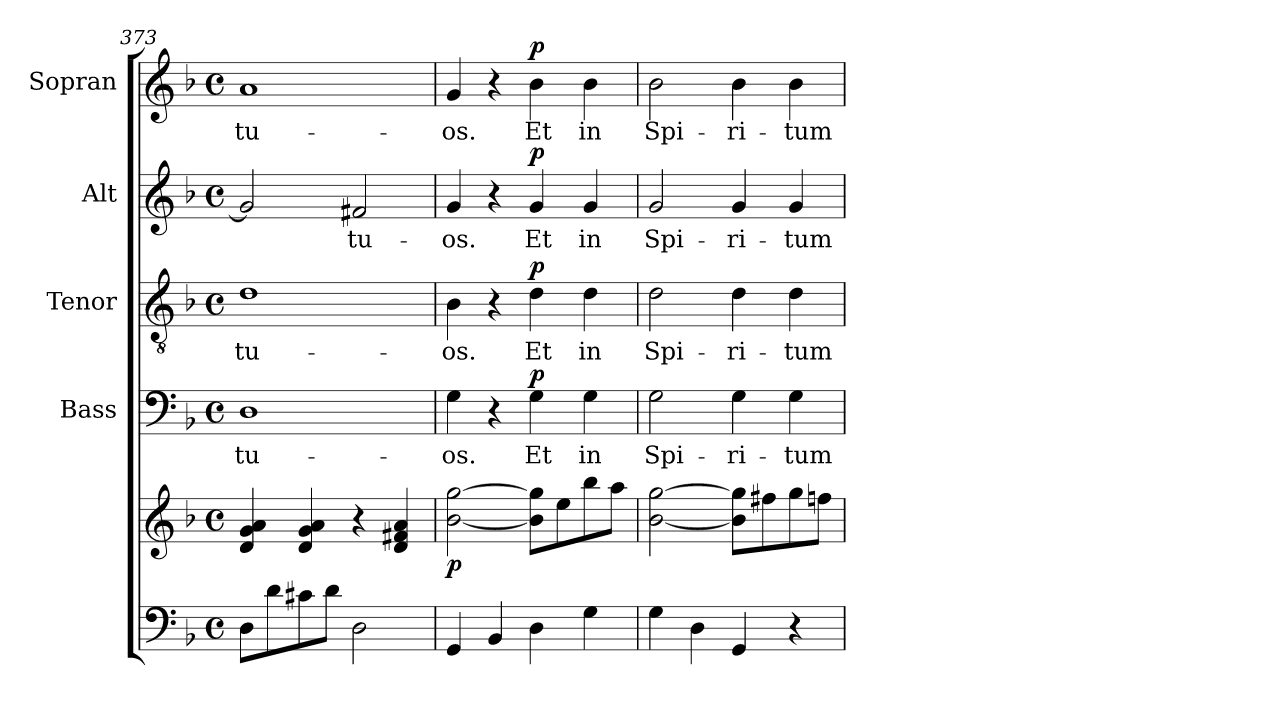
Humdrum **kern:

**kern	**kern	**dynam	**kern	**text	**dynam	**kern	**text	**dynam	**kern	**text	**dynam	**kern	**text	**dynam
*part5	*part5	*part5	*part4	*part4	*part4	*part3	*part3	*part3	*part2	*part2	*part2	*part1	*part1	*part1
*staff6	*staff5	*staff5/6	*staff4	*staff4	*staff4	*staff3	*staff3	*staff3	*staff2	*staff2	*staff2	*staff1	*staff1	*staff1
*	*	*	*I"Bass	*	*	*I"Tenor	*	*	*I"Alt	*	*	*I"Sopran	*	*
*	*	*	*I'B.	*	*	*I'T.	*	*	*I'A.	*	*	*I'S.	*	*
*clefF4	*clefG2	*	*clefF4	*	*	*clefGv2	*	*	*clefG2	*	*	*clefG2	*	*
*k[b-]	*k[b-]	*	*k[b-]	*	*	*k[b-]	*	*	*k[b-]	*	*	*k[b-]	*	*
*F:	*F:	*	*F:	*	*	*F:	*	*	*F:	*	*	*F:	*	*
*M4/4	*M4/4	*	*M4/4	*	*	*M4/4	*	*	*M4/4	*	*	*M4/4	*	*
*met(c)	*met(c)	*	*met(c)	*	*	*met(c)	*	*	*met(c)	*	*	*met(c)	*	*
=373	=373	=373	=373	=373	=373	=373	=373	=373	=373	=373	=373	=373	=373	=373
!	!	!	!	!LO:LY:b	!	!	!LO:LY:b	!	!	!	!	!	!LO:LY:b	!
8D\L	4d/ 4g/ 4a/	.	1D	-tu-	.	1d	-tu-	.	2g/]	.	.	1a	-tu-	.
8d\	.	.	.	.	.	.	.	.	.	.	.	.	.	.
8c#X\	4d/ 4g/ 4a/	.	.	.	.	.	.	.	.	.	.	.	.	.
8d\J	.	.	.	.	.	.	.	.	.	.	.	.	.	.
!	!	!	!	!	!	!	!	!	!	!LO:LY:b	!	!	!	!
2D\	4r	.	.	.	.	.	.	.	2f#X/	-tu-	.	.	.	.
.	4d/ 4f#X/ 4a/	.	.	.	.	.	.	.	.	.	.	.	.	.
!!LO:PB:g=z
=374	=374	=374	=374	=374	=374	=374	=374	=374	=374	=374	=374	=374	=374	=374
!	!	!LO:DY:b	!	!LO:LY:b	!	!	!LO:LY:b	!	!	!LO:LY:b	!	!	!LO:LY:b	!
4GG/	[2b-\ [2gg\	p	4G\	-os.	.	4B-\	-os.	.	4g/	-os.	.	4g/	-os.	.
4BB-/	.	.	4r	.	.	4r	.	.	4r	.	.	4r	.	.
!	!	!	!	!LO:LY:b	!LO:DY:a	!	!LO:LY:b	!LO:DY:a	!	!LO:LY:b	!LO:DY:a	!	!LO:LY:b	!LO:DY:a
4D\	8b-\] 8gg\]L	.	4G\	Et	p	4d\	Et	p	4g/	Et	p	4b-\	Et	p
.	8ee\	.	.	.	.	.	.	.	.	.	.	.	.	.
!	!	!	!	!LO:LY:b	!	!	!LO:LY:b	!	!	!LO:LY:b	!	!	!LO:LY:b	!
4G\	8bb-\	.	4G\	in	.	4d\	in	.	4g/	in	.	4b-\	in	.
.	8aa\J	.	.	.	.	.	.	.	.	.	.	.	.	.
=375	=375	=375	=375	=375	=375	=375	=375	=375	=375	=375	=375	=375	=375	=375
!	!	!	!	!LO:LY:b	!	!	!LO:LY:b	!	!	!LO:LY:b	!	!	!LO:LY:b	!
4G\	[2b-\ [2gg\	.	2G\	Spi-	.	2d\	Spi-	.	2g/	Spi-	.	2b-\	Spi-	.
4D\	.	.	.	.	.	.	.	.	.	.	.	.	.	.
!	!	!	!	!LO:LY:b	!	!	!LO:LY:b	!	!	!LO:LY:b	!	!	!LO:LY:b	!
4GG/	8b-\] 8gg\]L	.	4G\	-ri-	.	4d\	-ri-	.	4g/	-ri-	.	4b-\	-ri-	.
.	8ff#X\	.	.	.	.	.	.	.	.	.	.	.	.	.
!	!	!	!	!LO:LY:b	!	!	!LO:LY:b	!	!	!LO:LY:b	!	!	!LO:LY:b	!
4r	8gg\	.	4G\	-tum	.	4d\	-tum	.	4g/	-tum	.	4b-\	-tum	.
.	8ffn\J	.	.	.	.	.	.	.	.	.	.	.	.	.
=	=	=	=	=	=	=	=	=	=	=	=	=	=	=
*-	*-	*-	*-	*-	*-	*-	*-	*-	*-	*-	*-	*-	*-	*-
